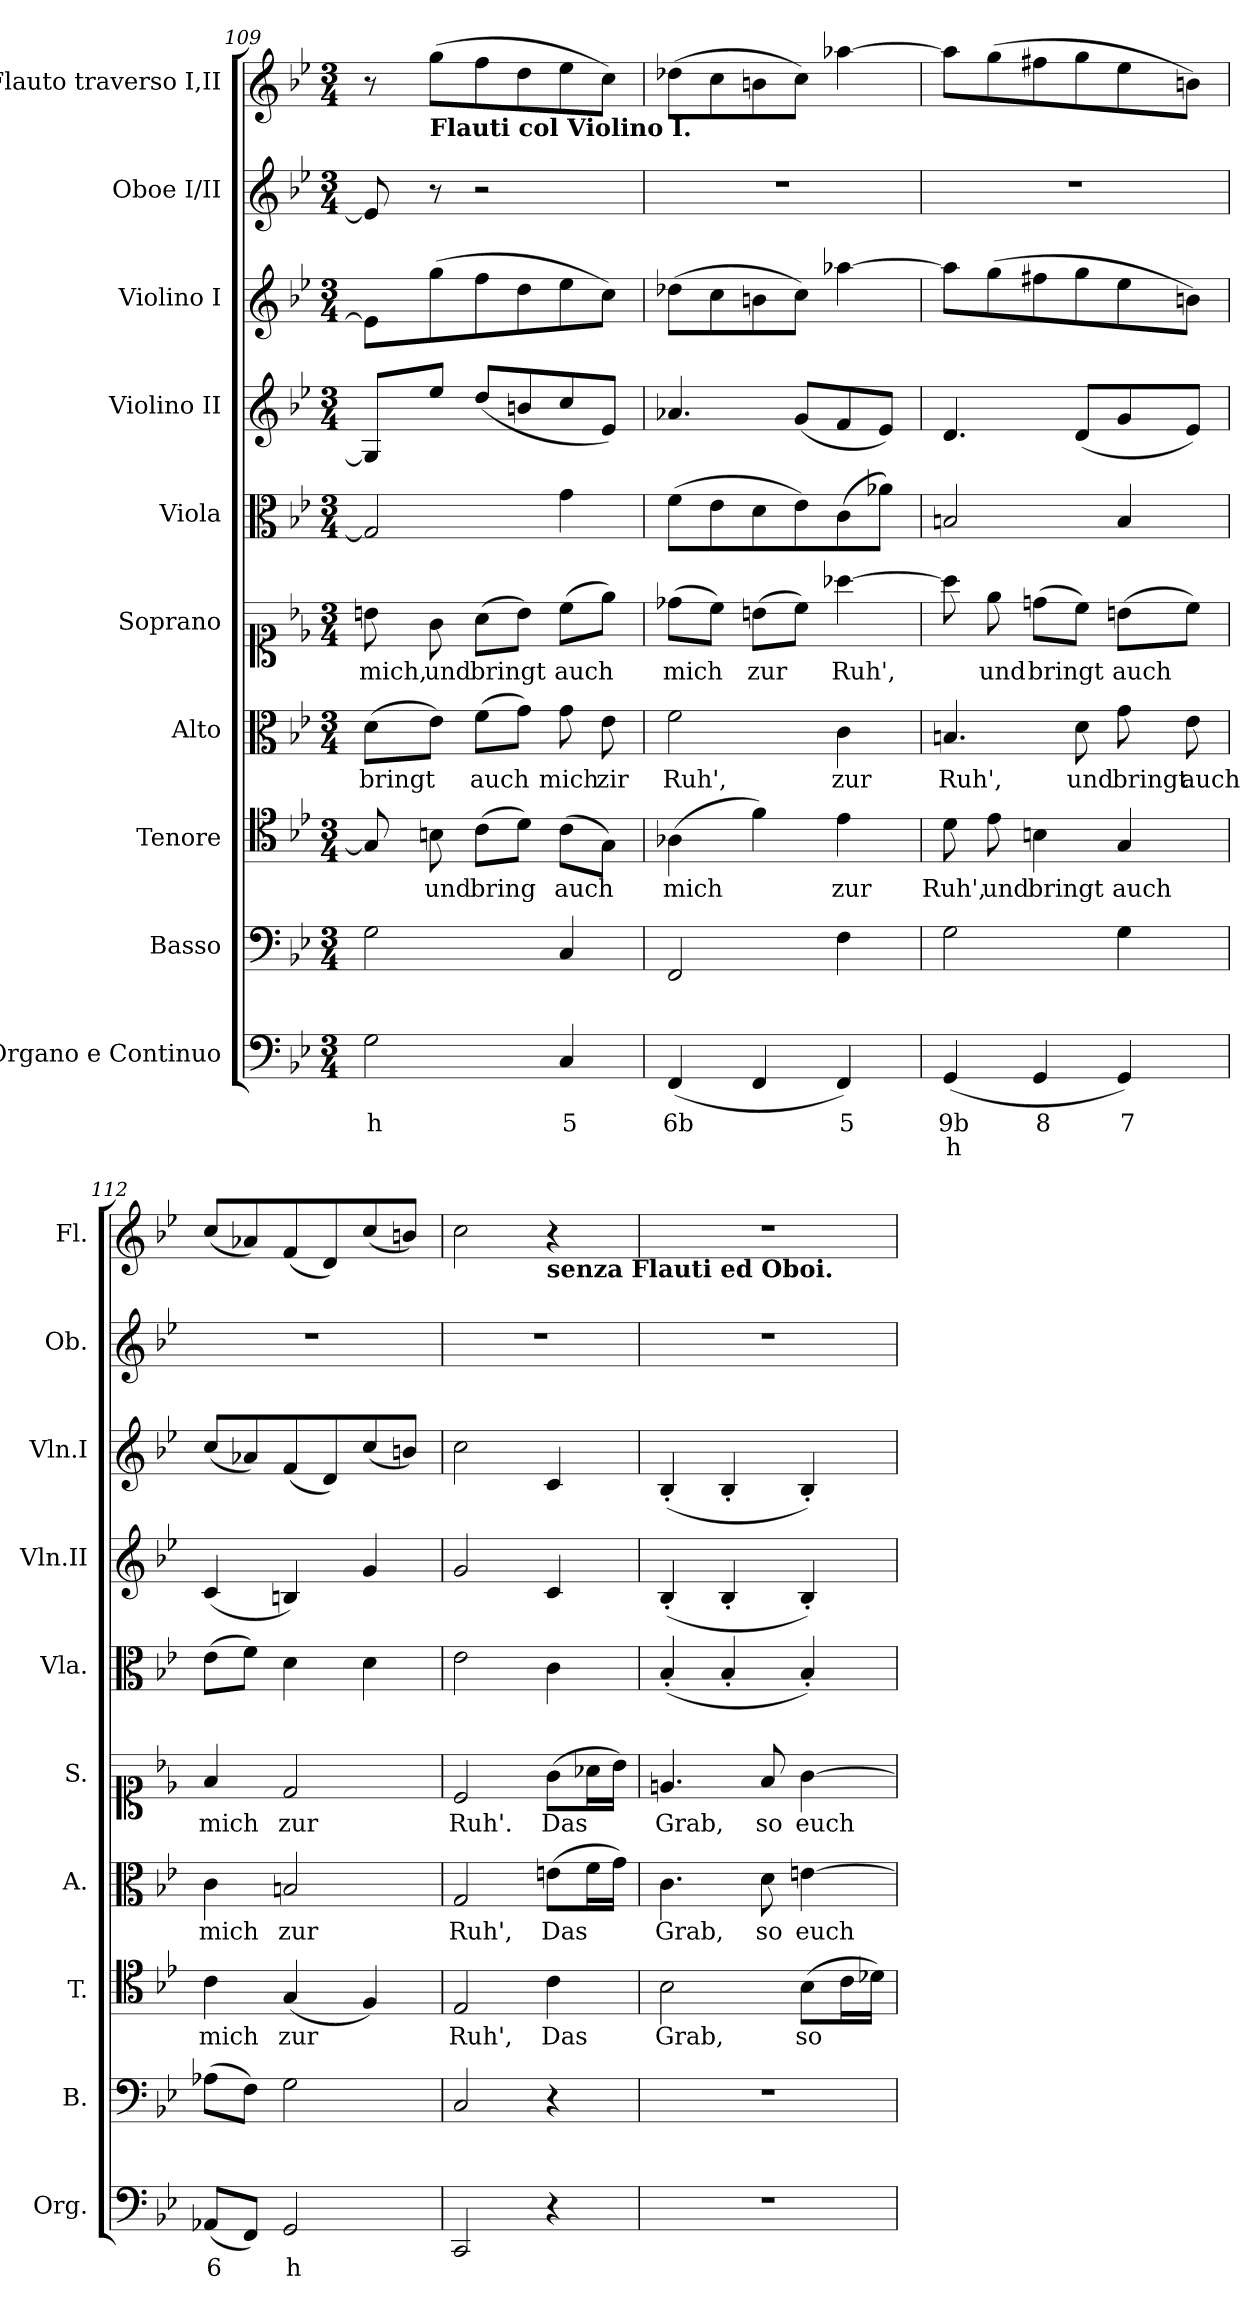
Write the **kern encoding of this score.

**kern	**text	**text	**kern	**kern	**text	**kern	**text	**kern	**text	**kern	**kern	**kern	**kern	**kern
*part10	*part10	*part10	*part9	*part8	*part8	*part7	*part7	*part6	*part6	*part5	*part4	*part3	*part2	*part1
*staff10	*staff10	*staff10	*staff9	*staff8	*staff8	*staff7	*staff7	*staff6	*staff6	*staff5	*staff4	*staff3	*staff2	*staff1
*I"Organo e  Continuo	*	*	*I"Basso	*I"Tenore	*	*I"Alto	*	*I"Soprano	*	*I"Viola	*I"Violino II	*I"Violino I	*I"Oboe I/II	*I"Flauto traverso I,II
*I'Org.	*	*	*I'B.	*I'T.	*	*I'A.	*	*I'S.	*	*I'Vla.	*I'Vln.II	*I'Vln.I	*I'Ob.	*I'Fl.
*clefF4	*	*	*clefF4	*clefC4	*	*clefC3	*	*clefC1	*	*clefC3	*clefG2	*clefG2	*clefG2	*clefG2
*k[b-e-]	*	*	*k[b-e-]	*k[b-e-]	*	*k[b-e-]	*	*k[b-e-]	*	*k[b-e-]	*k[b-e-]	*k[b-e-]	*k[b-e-]	*k[b-e-]
*M3/4	*	*	*M3/4	*M3/4	*	*M3/4	*	*M3/4	*	*M3/4	*M3/4	*M3/4	*M3/4	*M3/4
=109	=109	=109	=109	=109	=109	=109	=109	=109	=109	=109	=109	=109	=109	=109
2G\	h	.	2G\	8G/]	.	(>8d\L	bringt	8bn\	mich,	2G/]	8G/L]	8e-\L]	8e-/]	8r
!	!	!	!	!	!	!	!	!	!	!	!	!	!	!LO:TX:b:B:t=Flauti col Violino I.
.	.	.	.	8Bn\	und	8e-\J)	.	8g\	und	.	8ee-/J	(>8gg\	8r	(>8gg\L
.	.	.	.	(>8c\L	bring	(>8f\L	auch	(>8a\L	bringt	.	(<8dd/L	8ff\	2r	8ff\
.	.	.	.	8d\J)	.	8g\J)	.	8b\J)	.	.	8bn/	8dd\	.	8dd\
4C/	5	.	4C/	(>8c\L	auch	8g\	mich	(>8cc\L	auch	4g\	8cc/	8ee-\	.	8ee-\
.	.	.	.	8G\J)	.	8e-\	zir	8ee-\J)	.	.	8e-/J)	8cc\J)	.	8cc\J)
=110	=110	=110	=110	=110	=110	=110	=110	=110	=110	=110	=110	=110	=110	=110
(<4FF/	6b	.	2FF/	(>4A-X\	mich	2f\	Ruh',	(>8dd-X\L	mich	(>8f\L	4.a-X/	(>8dd-X\L	2.r	(>8dd-X\L
.	.	.	.	.	.	.	.	8cc\J)	.	8e-\	.	8cc\	.	8cc\
4FF/	.	.	.	4f\)	.	.	.	(>8bn\L	zur	8d\	.	8bn\	.	8bn\
.	.	.	.	.	.	.	.	8cc\J)	.	8e-\)	(<8g/L	8cc\J)	.	8cc\J)
4FF/)	5	.	4F\	4e-\	zur	4c\	zur	[4aa-X\	Ruh',	(>8c\	8f/	[4aa-X\	.	[4aa-X\
.	.	.	.	.	.	.	.	.	.	8a-X\J)	8e-/J)	.	.	.
=111	=111	=111	=111	=111	=111	=111	=111	=111	=111	=111	=111	=111	=111	=111
(<4GG/	9b	h	2G\	8d\	Ruh',	4.Bn/	Ruh',	8aa-\]	.	2Bn/	4.d/	8aa-\L]	2.r	8aa-\L]
.	.	.	.	8e-\	und	.	.	8ee-\	und	.	.	(>8gg\	.	(>8gg\
4GG/	8	.	.	4Bn\	bringt	.	.	(>8ddn\L	bringt	.	.	8ff#X\	.	8ff#X\
.	.	.	.	.	.	8d\	und	8cc\J)	.	.	(<8d/L	8gg\	.	8gg\
4GG/)	7	.	4G\	4G/	auch	8g\	bringt	(>8bn\L	auch	4B/	8g/	8ee-\	.	8ee-\
.	.	.	.	.	.	8e-\	auch	8cc\J)	.	.	8e-/J)	8bn\J)	.	8bn\J)
=112	=112	=112	=112	=112	=112	=112	=112	=112	=112	=112	=112	=112	=112	=112
(<8AA-X/L	6	.	(>8A-X\L	4c\	mich	4c\	mich	4f/	mich	(>8e-\L	(<4c/	(<8cc/L	2.r	(<8cc/L
8FF/J)	.	.	8F\J)	.	.	.	.	.	.	8f\J)	.	8a-X/)	.	8a-X/)
2GG/	h	.	2G\	(<4G/	zur	2Bn/	zur	2d/	zur	4d\	4Bn/)	(<8f/	.	(<8f/
.	.	.	.	.	.	.	.	.	.	.	.	8d/)	.	8d/)
.	.	.	.	4F/)	.	.	.	.	.	4d\	4g/	(<8cc/	.	(<8cc/
.	.	.	.	.	.	.	.	.	.	.	.	8bn/J)	.	8bn/J)
=113	=113	=113	=113	=113	=113	=113	=113	=113	=113	=113	=113	=113	=113	=113
2CC/	.	.	2C/	2E-/	Ruh',	2G/	Ruh',	2c/	Ruh'.	2e-\	2g/	2cc\	2.r	2cc\
!	!	!	!	!	!	!	!	!	!	!	!	!	!	!LO:TX:b:B:t=senza Flauti ed Oboi.
4r	.	.	4r	4c\	Das	(>8en\L	Das	(>8g\L	Das	4c\	4c/	4c/	.	4r
.	.	.	.	.	.	16f\L	.	16a-X\L	.	.	.	.	.	.
.	.	.	.	.	.	16g\JJ)	.	16b-\JJ)	.	.	.	.	.	.
=114	=114	=114	=114	=114	=114	=114	=114	=114	=114	=114	=114	=114	=114	=114
2.r	.	.	2.r	2B-\	Grab,	4.c\	Grab,	4.en/	Grab,	(<4B-'/	(<4B-'/	(<4B-'/	2.r	2.r
.	.	.	.	.	.	.	.	.	.	4B-'/	4B-'/	4B-'/	.	.
.	.	.	.	.	.	8d\	so	8f/	so	.	.	.	.	.
.	.	.	.	(>8B-\L	so	[4en\	euch	[4g\	euch	4B-'/)	4B-'/)	4B-'/)	.	.
.	.	.	.	16c\L	.	.	.	.	.	.	.	.	.	.
.	.	.	.	16d-X\JJ)	.	.	.	.	.	.	.	.	.	.
=	=	=	=	=	=	=	=	=	=	=	=	=	=	=
*-	*-	*-	*-	*-	*-	*-	*-	*-	*-	*-	*-	*-	*-	*-
